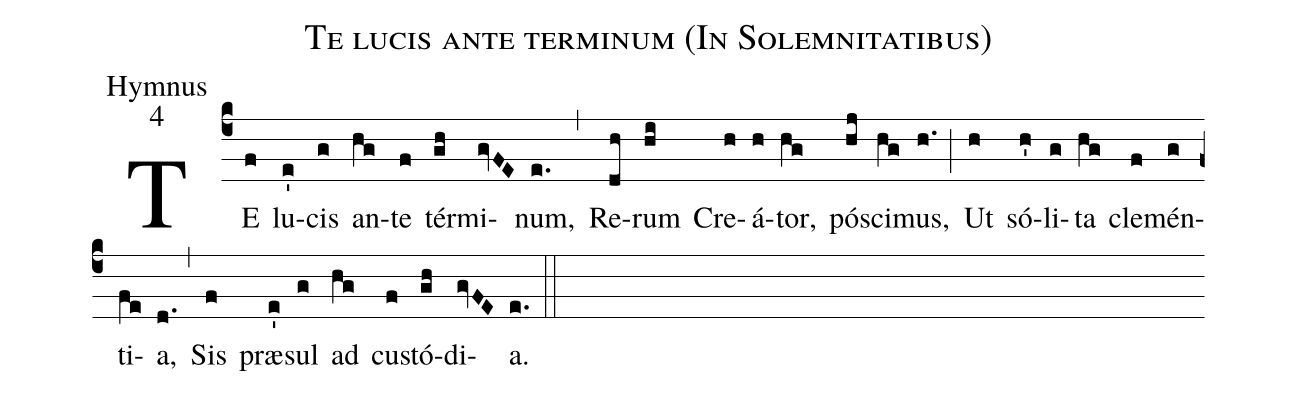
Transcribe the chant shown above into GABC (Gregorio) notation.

name:Te lucis ante terminum (In Solemnitatibus);
office-part:Hymnus;
mode:4;
%%
(c4) TE(f) lu(e')cis(g) an(hg)te(f) tér(gh)mi(gvFE)num,(e.) (,) Re(dh)rum(hi) Cre(h)á(h)tor,(hg) pó(hj)sci(hg)mus,(h.) (;) Ut(h) só(h')li(g)ta(hg) cle(f)mén(g)ti(fe)a,(d.) (,) Sis(f) præ(e')sul(g) ad(hg) cu(f)stó(gh)di(gvFE)a.(e.) (::)

%2. Pro(f)cul(e') re(g)cé(hg)dant(f) só(gh)mni(gvFE)a,(e.) (,) Et(dh) nó(hi)cti(h)um(h) phan(hg)tá(hj)sma(hg)ta:(h.) (;) Ho(h)stém(h')que(g) no(hg)strum(f) cóm(g)pri(fe)me,(d.) (,) Ne(f) pul(e')lu(g)án(hg)tur(f) cór(gh)po(gvFE)ra.(e.) (::)

%3. Præ(f)sta,(e') Pa(g)ter(hg) o(f)mní(gh)pot(gvFE)ens,(e.) (,) Per(dh) Je(hi)sum(h) Chri(h)stum(hg) Dó(hj)mi(hg)num,(h.) (;) Qui(h) te(h')cum(g) in(hg) per(f)pé(g)tu(fe)tum(d.) (,) Re(f)gnans(e') cum(g) San(hg)cto(f) Spí(gh)ri(gvFE)tu.(e.) (::) A(efe)men.(de..) (::)
